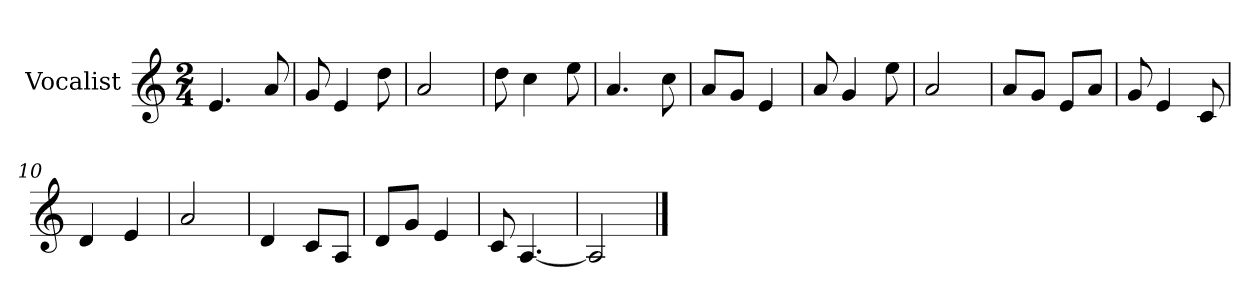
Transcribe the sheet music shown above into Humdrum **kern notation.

**kern
*part1
*staff1
*I"Vocalist
*k[]
*C:
*M2/4
=
4.e
8a
=1
8g
4e
8dd
=2
2a
=3
8dd
4cc
8ee
=4
4.a
8cc
=5
8aL
8gJ
4e
=6
8a
4g
8ee
=7
2a
=8
8aL
8gJ
8eL
8aJ
=9
8g
4e
8c
=10
4d
4e
=11
2a
=12
4d
8cL
8AJ
=13
8dL
8gJ
4e
=14
8c
[4.A
=15
2A]
==
*-
